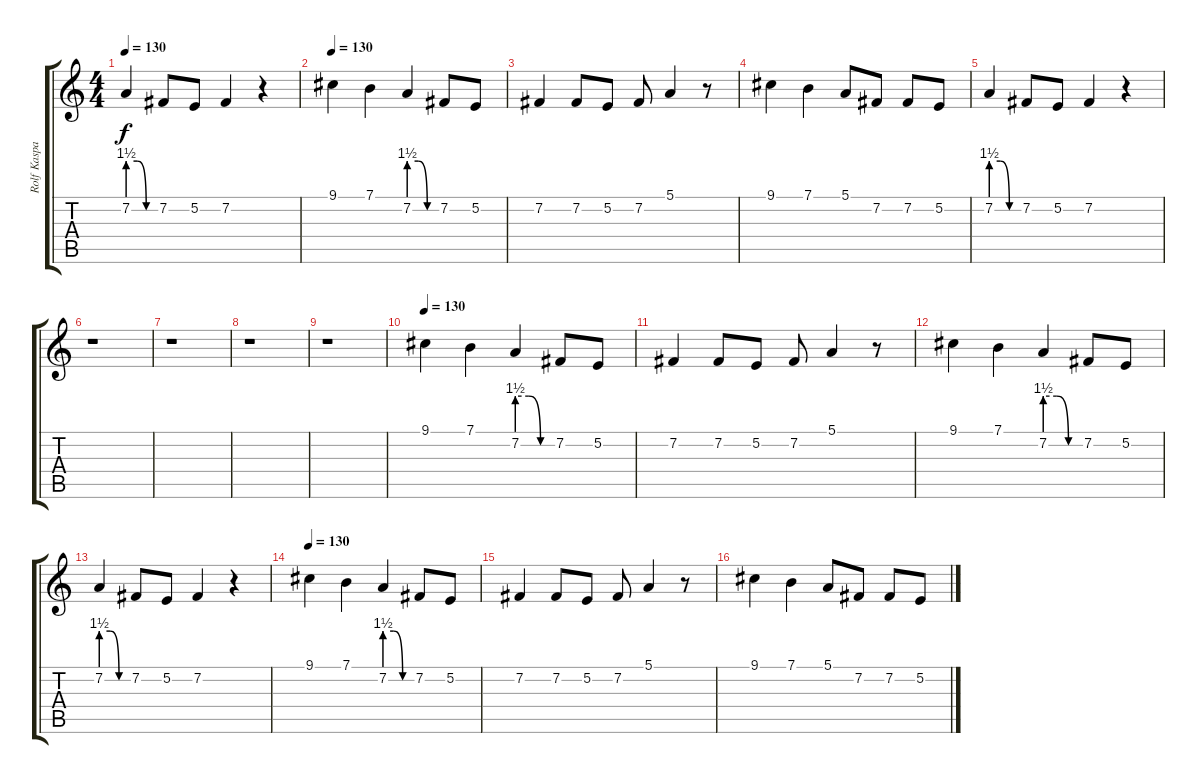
\track ("Rolf Kasparek" "Rolf Kaspa") {instrument lead1square}
\staff {score tabs}
\tuning (E4 B3 G3 D3 A2 E2) {hide}
\ts (4 4)
\tempo 130
\clef g2
\ks c
7.2{be (custom 0 6 20 6 40 0 60 0)}.4{dy f} 7.2.8 5.2.8 7.2.4 r.4 |
\tempo 130
9.1.4 7.1.4 7.2{be (custom 0 6 20 6 40 0 60 0)}.4 7.2.8 5.2.8 |
7.2.4 7.2.8 5.2.8 7.2.8 5.1.4 r.8 |
9.1.4 7.1.4 5.1.8 7.2.8 7.2.8 5.2.8 |
7.2{be (custom 0 6 20 6 40 0 60 0)}.4 7.2.8 5.2.8 7.2.4 r.4 |
r.1 |
r.1 |
r.1 |
r.1 |
\tempo 130
9.1.4 7.1.4 7.2{be (custom 0 6 20 6 40 0 60 0)}.4 7.2.8 5.2.8 |
7.2.4 7.2.8 5.2.8 7.2.8 5.1.4 r.8 |
9.1.4 7.1.4 7.2{be (custom 0 6 20 6 40 0 60 0)}.4 7.2.8 5.2.8 |
7.2{be (custom 0 6 20 6 40 0 60 0)}.4 7.2.8 5.2.8 7.2.4 r.4 |
\tempo 130
9.1.4 7.1.4 7.2{be (custom 0 6 20 6 40 0 60 0)}.4 7.2.8 5.2.8 |
7.2.4 7.2.8 5.2.8 7.2.8 5.1.4 r.8 |
9.1.4 7.1.4 5.1.8 7.2.8 7.2.8 5.2.8
